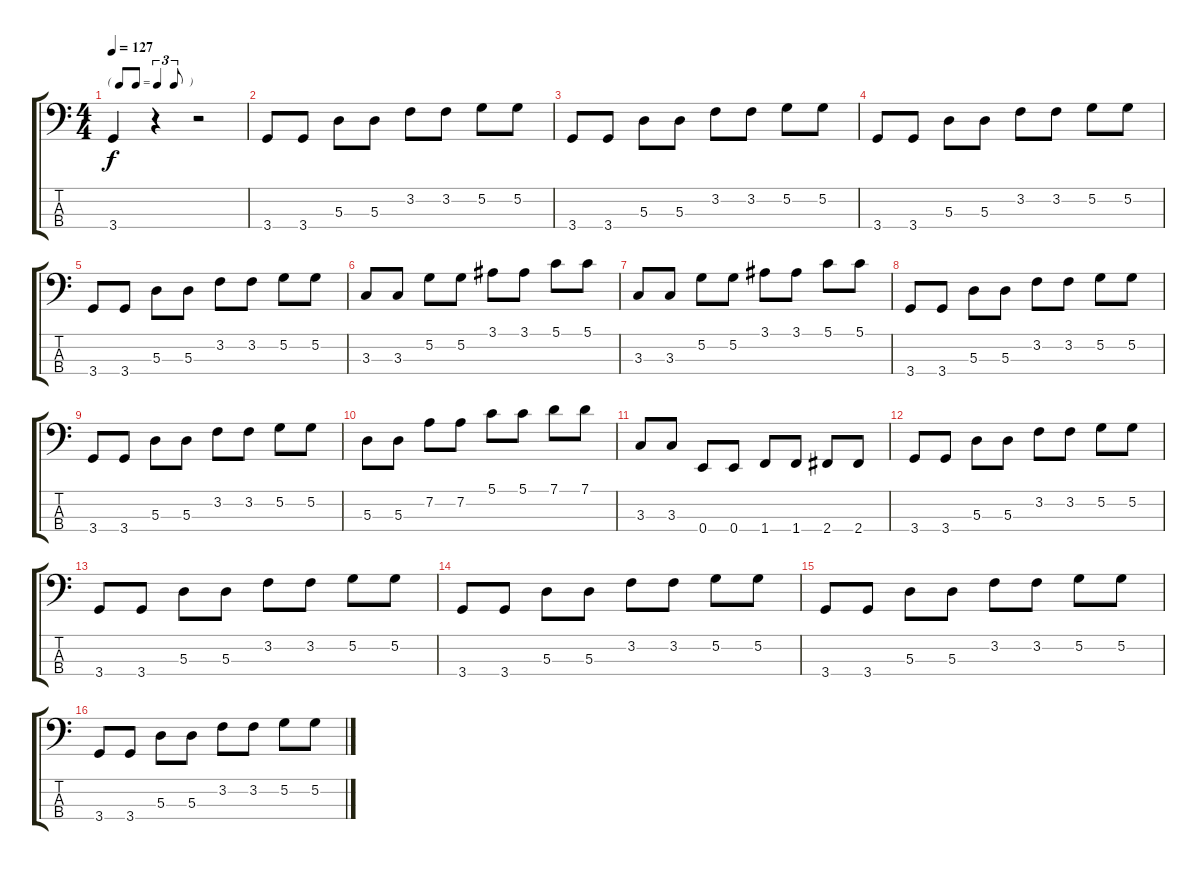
\track "" {instrument electricbassfinger}
\staff {score tabs}
\tuning (G2 D2 A1 E1) {hide}
\ts (4 4)
\tf triplet8th
\tempo 127
\clef f4
\ks c
3.4.4{dy f} r.4 r.2 |
3.4.8 3.4.8 5.3.8 5.3.8 3.2.8 3.2.8 5.2.8 5.2.8 |
3.4.8 3.4.8 5.3.8 5.3.8 3.2.8 3.2.8 5.2.8 5.2.8 |
3.4.8 3.4.8 5.3.8 5.3.8 3.2.8 3.2.8 5.2.8 5.2.8 |
3.4.8 3.4.8 5.3.8 5.3.8 3.2.8 3.2.8 5.2.8 5.2.8 |
3.3.8 3.3.8 5.2.8 5.2.8 3.1.8 3.1.8 5.1.8 5.1.8 |
3.3.8 3.3.8 5.2.8 5.2.8 3.1.8 3.1.8 5.1.8 5.1.8 |
3.4.8 3.4.8 5.3.8 5.3.8 3.2.8 3.2.8 5.2.8 5.2.8 |
3.4.8 3.4.8 5.3.8 5.3.8 3.2.8 3.2.8 5.2.8 5.2.8 |
5.3.8 5.3.8 7.2.8 7.2.8 5.1.8 5.1.8 7.1.8 7.1.8 |
3.3.8 3.3.8 0.4.8 0.4.8 1.4.8 1.4.8 2.4.8 2.4.8 |
3.4.8 3.4.8 5.3.8 5.3.8 3.2.8 3.2.8 5.2.8 5.2.8 |
3.4.8 3.4.8 5.3.8 5.3.8 3.2.8 3.2.8 5.2.8 5.2.8 |
3.4.8 3.4.8 5.3.8 5.3.8 3.2.8 3.2.8 5.2.8 5.2.8 |
3.4.8 3.4.8 5.3.8 5.3.8 3.2.8 3.2.8 5.2.8 5.2.8 |
3.4.8 3.4.8 5.3.8 5.3.8 3.2.8 3.2.8 5.2.8 5.2.8
